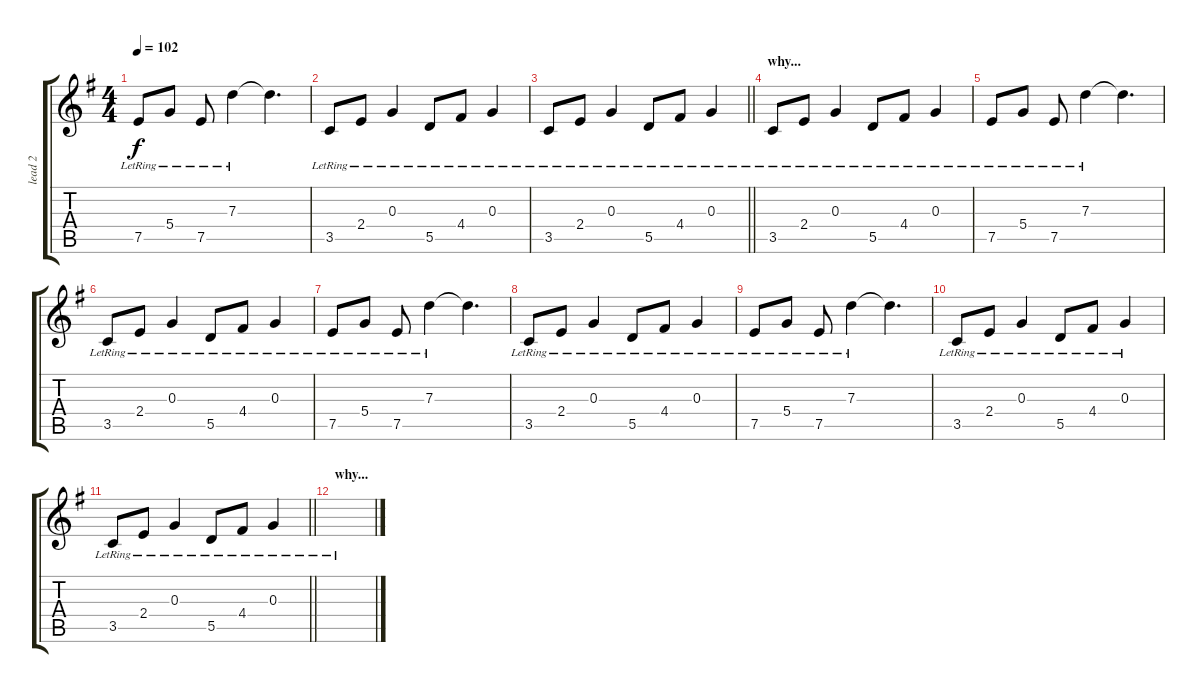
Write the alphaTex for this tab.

\track ("lead 2" "lead 2") {instrument electricguitarjazz}
\staff {score tabs}
\tuning (E4 B3 G3 D3 A2 E2) {hide}
\ts (4 4)
\tempo 102
\clef g2
\ks eminor
7.5{lr}.8{dy f} 5.4{lr}.8 7.5{lr}.8 7.3{lr}.4 7.3{t}.4{d} |
3.5{lr}.8 2.4{lr}.8 0.3{lr}.4 5.5{lr}.8 4.4{lr}.8 0.3{lr}.4 |
\barLineRight lightlight
3.5{lr}.8 2.4{lr}.8 0.3{lr}.4 5.5{lr}.8 4.4{lr}.8 0.3{lr}.4 |
\section ("" "why...")
3.5{lr}.8 2.4{lr}.8 0.3{lr}.4 5.5{lr}.8 4.4{lr}.8 0.3{lr}.4 |
7.5{lr}.8 5.4{lr}.8 7.5{lr}.8 7.3{lr}.4 7.3{t}.4{d} |
3.5{lr}.8 2.4{lr}.8 0.3{lr}.4 5.5{lr}.8 4.4{lr}.8 0.3{lr}.4 |
7.5{lr}.8 5.4{lr}.8 7.5{lr}.8 7.3{lr}.4 7.3{t}.4{d} |
3.5{lr}.8 2.4{lr}.8 0.3{lr}.4 5.5{lr}.8 4.4{lr}.8 0.3{lr}.4 |
7.5{lr}.8 5.4{lr}.8 7.5{lr}.8 7.3{lr}.4 7.3{t}.4{d} |
3.5{lr}.8 2.4{lr}.8 0.3{lr}.4 5.5{lr}.8 4.4{lr}.8 0.3{lr}.4 |
\barLineRight lightlight
3.5{lr}.8 2.4{lr}.8 0.3{lr}.4 5.5{lr}.8 4.4{lr}.8 0.3{lr}.4 |
\section ("" "why...")
